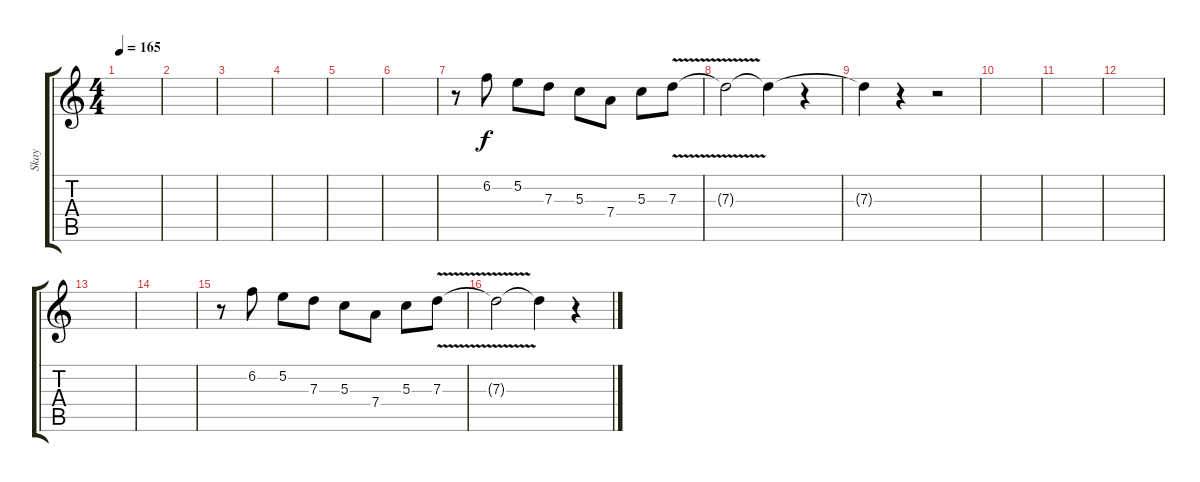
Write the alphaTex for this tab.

\track ("Skay" "Skay") {instrument distortionguitar}
\staff {score tabs}
\tuning (E4 B3 G3 D3 A2 E2) {hide}
\ts (4 4)
\tempo 165
\clef g2
\ks c
|
|
|
|
|
|
r.8 6.2.8 5.2.8 7.3.8 5.3.8 7.4.8 5.3.8 7.3{v}.8 |
7.3{t}.2 7.3{t}.4 r.4 |
7.3{t}.4 r.4 r.2 |
|
|
|
|
|
r.8 6.2.8 5.2.8 7.3.8 5.3.8 7.4.8 5.3.8 7.3{v}.8 |
7.3{t}.2 7.3{t}.4 r.4
